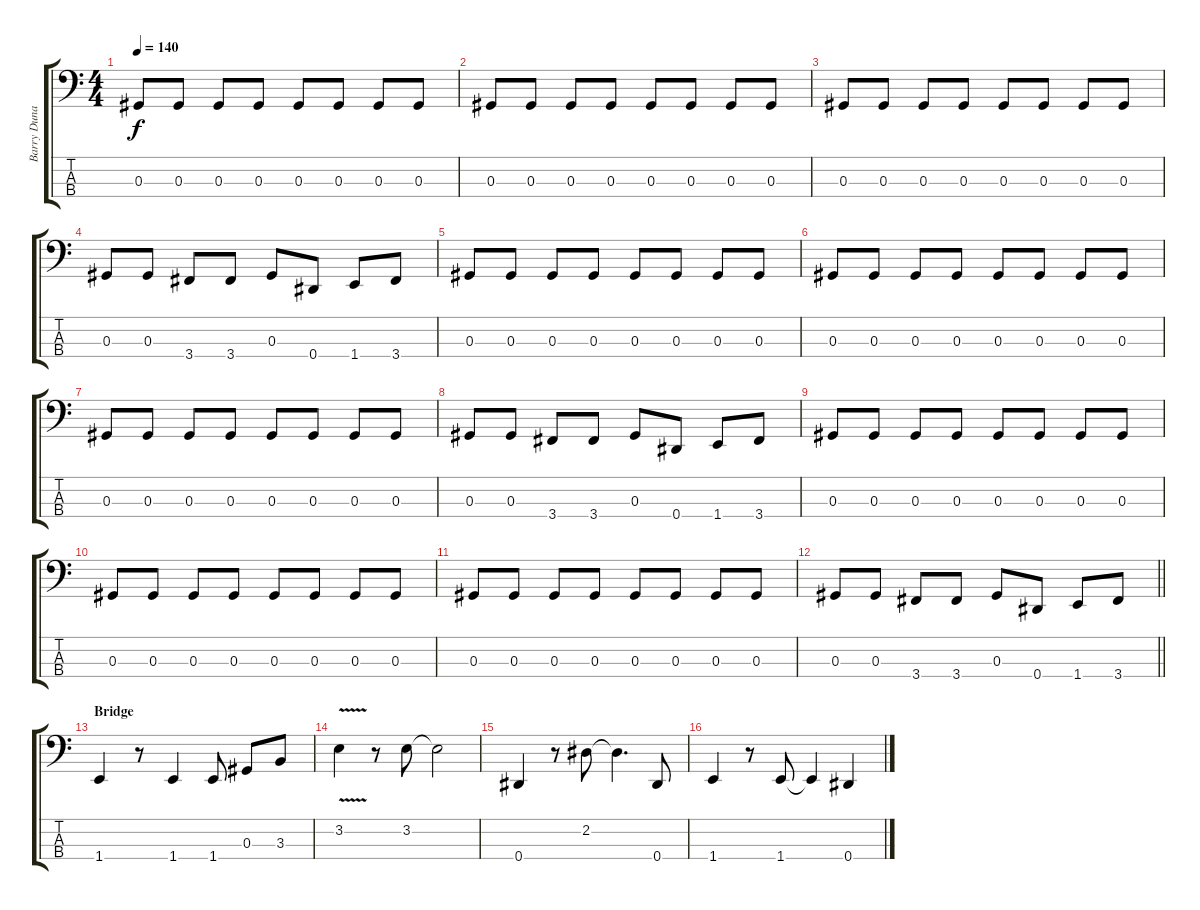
\track ("Barry Dunaway" "Barry Duna") {instrument electricbassfinger}
\staff {score tabs}
\tuning (Gb2 Db2 Ab1 Eb1) {hide}
\ts (4 4)
\tempo 140
\clef f4
\ks c
0.3.8{dy f} 0.3.8 0.3.8 0.3.8 0.3.8 0.3.8 0.3.8 0.3.8 |
0.3.8 0.3.8 0.3.8 0.3.8 0.3.8 0.3.8 0.3.8 0.3.8 |
0.3.8 0.3.8 0.3.8 0.3.8 0.3.8 0.3.8 0.3.8 0.3.8 |
0.3.8 0.3.8 3.4.8 3.4.8 0.3.8 0.4.8 1.4.8 3.4.8 |
0.3.8 0.3.8 0.3.8 0.3.8 0.3.8 0.3.8 0.3.8 0.3.8 |
0.3.8 0.3.8 0.3.8 0.3.8 0.3.8 0.3.8 0.3.8 0.3.8 |
0.3.8 0.3.8 0.3.8 0.3.8 0.3.8 0.3.8 0.3.8 0.3.8 |
0.3.8 0.3.8 3.4.8 3.4.8 0.3.8 0.4.8 1.4.8 3.4.8 |
0.3.8 0.3.8 0.3.8 0.3.8 0.3.8 0.3.8 0.3.8 0.3.8 |
0.3.8 0.3.8 0.3.8 0.3.8 0.3.8 0.3.8 0.3.8 0.3.8 |
0.3.8 0.3.8 0.3.8 0.3.8 0.3.8 0.3.8 0.3.8 0.3.8 |
\barLineRight lightlight
0.3.8 0.3.8 3.4.8 3.4.8 0.3.8 0.4.8 1.4.8 3.4.8 |
\section ("" "Bridge")
1.4.4 r.8 1.4.4 1.4.8 0.3.8 3.3.8 |
3.2{v}.4 r.8 3.2.8 3.2{t}.2 |
0.4.4 r.8 2.2.8 2.2{t}.4{d} 0.4.8 |
1.4.4 r.8 1.4.8 1.4{t}.4 0.4.4
